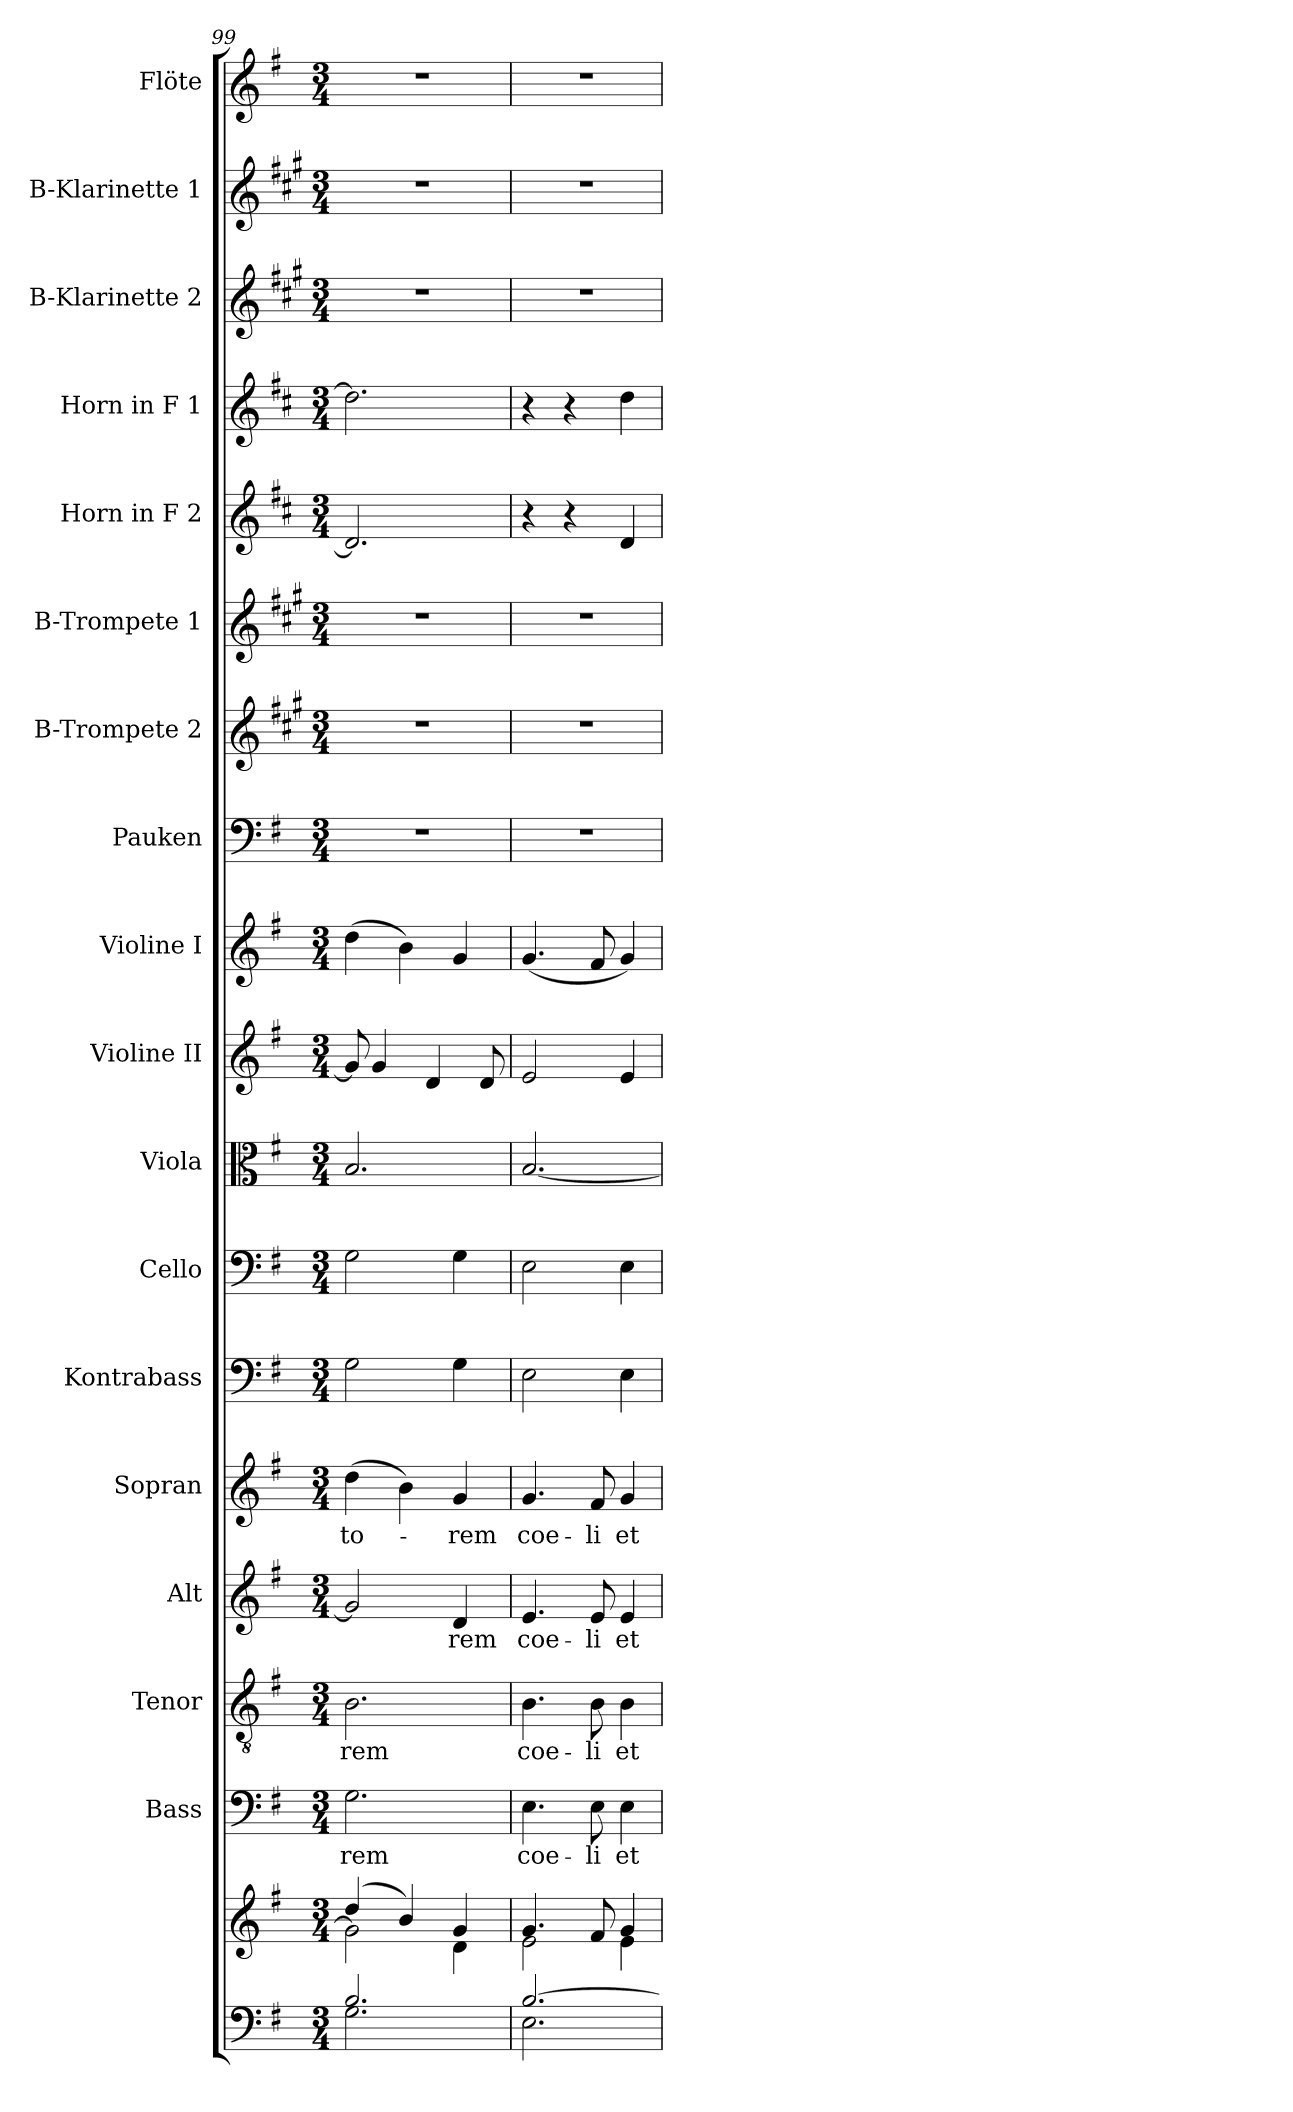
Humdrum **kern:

**kern	**kern	**kern	**text	**kern	**text	**kern	**text	**kern	**text	**kern	**kern	**kern	**kern	**kern	**kern	**kern	**kern	**kern	**kern	**kern	**kern	**kern
*part18	*part18	*part17	*part17	*part16	*part16	*part15	*part15	*part14	*part14	*part13	*part12	*part11	*part10	*part9	*part8	*part7	*part6	*part5	*part4	*part3	*part2	*part1
*staff19	*staff18	*staff17	*staff17	*staff16	*staff16	*staff15	*staff15	*staff14	*staff14	*staff13	*staff12	*staff11	*staff10	*staff9	*staff8	*staff7	*staff6	*staff5	*staff4	*staff3	*staff2	*staff1
*	*	*I"Bass	*	*I"Tenor	*	*I"Alt	*	*I"Sopran	*	*I"Kontrabass	*I"Cello	*I"Viola	*I"Violine II	*I"Violine I	*I"Pauken	*I"B-Trompete 2	*I"B-Trompete 1	*I"Horn in F 2	*I"Horn in F 1	*I"B-Klarinette 2	*I"B-Klarinette 1	*I"Flöte
*	*	*I'B.	*	*I'T.	*	*I'A.	*	*I'S.	*	*I'Kb.	*	*I'Vla.	*I'Vl. II	*I'Vl. I	*I'Pk.	*I'Trp. 2	*I'Trp. 1	*	*	*I'Kl. 2	*I'Kl. 1	*I'Fl.
*clefF4	*clefG2	*clefF4	*	*clefGv2	*	*clefG2	*	*clefG2	*	*clefF4	*clefF4	*clefC3	*clefG2	*clefG2	*clefF4	*clefG2	*clefG2	*clefG2	*clefG2	*clefG2	*clefG2	*clefG2
*	*	*	*	*	*	*	*	*	*	*ITrd7c12	*	*	*	*	*	*ITrd1c2	*ITrd1c2	*ITrd4c7	*ITrd4c7	*ITrd1c2	*ITrd1c2	*
*k[f#]	*k[f#]	*k[f#]	*	*k[f#]	*	*k[f#]	*	*k[f#]	*	*k[f#]	*k[f#]	*k[f#]	*k[f#]	*k[f#]	*k[f#]	*k[f#]	*k[f#]	*k[f#]	*k[f#]	*k[f#]	*k[f#]	*k[f#]
*G:	*G:	*G:	*	*G:	*	*G:	*	*G:	*	*G:	*G:	*G:	*G:	*G:	*G:	*G:	*G:	*G:	*G:	*G:	*G:	*G:
*M3/4	*M3/4	*M3/4	*	*M3/4	*	*M3/4	*	*M3/4	*	*M3/4	*M3/4	*M3/4	*M3/4	*M3/4	*M3/4	*M3/4	*M3/4	*M3/4	*M3/4	*M3/4	*M3/4	*M3/4
=99	=99	=99	=99	=99	=99	=99	=99	=99	=99	=99	=99	=99	=99	=99	=99	=99	=99	=99	=99	=99	=99	=99
*^	*^	*	*	*	*	*	*	*	*	*	*	*	*	*	*	*	*	*	*	*	*	*
!	!	!	!	!	!LO:LY:b	!	!LO:LY:b	!	!	!	!LO:LY:b	!	!	!	!	!	!	!	!	!	!	!	!	!
2.B/	2.G\	(4dd/	2g\]	2.G\	-rem	2.B\	-rem	2g/]	.	(>4dd\	-to-	2GG\	2G\	2.B/	8g/]	(>4dd\	2.r	2.r	2.r	2.G/]	2.g\]	2.r	2.r	2.r
.	.	.	.	.	.	.	.	.	.	.	.	.	.	.	4g/	.	.	.	.	.	.	.	.	.
.	.	4b/)	.	.	.	.	.	.	.	4b\)	.	.	.	.	.	4b\)	.	.	.	.	.	.	.	.
.	.	.	.	.	.	.	.	.	.	.	.	.	.	.	4d/	.	.	.	.	.	.	.	.	.
!	!	!	!	!	!	!	!	!	!LO:LY:b	!	!LO:LY:b	!	!	!	!	!	!	!	!	!	!	!	!	!
.	.	4g/	4d\	.	.	.	.	4d/	-rem	4g/	-rem	4GG\	4G\	.	.	4g/	.	.	.	.	.	.	.	.
.	.	.	.	.	.	.	.	.	.	.	.	.	.	.	8d/	.	.	.	.	.	.	.	.	.
=100	=100	=100	=100	=100	=100	=100	=100	=100	=100	=100	=100	=100	=100	=100	=100	=100	=100	=100	=100	=100	=100	=100	=100	=100
!	!	!	!	!	!LO:LY:b	!	!LO:LY:b	!	!LO:LY:b	!	!LO:LY:b	!	!	!	!	!	!	!	!	!	!	!	!	!
[>2.B/	2.E\	4.g/	2e\	4.E\	coe-	4.B\	coe-	4.e/	coe-	4.g/	coe-	2EE\	2E\	[2.B/	2e/	(<4.g/	2.r	2.r	2.r	4r	4r	2.r	2.r	2.r
.	.	.	.	.	.	.	.	.	.	.	.	.	.	.	.	.	.	.	.	4r	4r	.	.	.
!	!	!	!	!	!LO:LY:b	!	!LO:LY:b	!	!LO:LY:b	!	!LO:LY:b	!	!	!	!	!	!	!	!	!	!	!	!	!
.	.	8f#/	.	8E\	-li	8B\	-li	8e/	-li	8f#/	-li	.	.	.	.	8f#/	.	.	.	.	.	.	.	.
!	!	!	!	!	!LO:LY:b	!	!LO:LY:b	!	!LO:LY:b	!	!LO:LY:b	!	!	!	!	!	!	!	!	!	!	!	!	!
.	.	4g/	4e\	4E\	et	4B\	et	4e/	et	4g/	et	4EE\	4E\	.	4e/	4g/)	.	.	.	4G/	4g\	.	.	.
*v	*v	*	*	*	*	*	*	*	*	*	*	*	*	*	*	*	*	*	*	*	*	*	*	*
*	*v	*v	*	*	*	*	*	*	*	*	*	*	*	*	*	*	*	*	*	*	*	*	*
=	=	=	=	=	=	=	=	=	=	=	=	=	=	=	=	=	=	=	=	=	=	=
*-	*-	*-	*-	*-	*-	*-	*-	*-	*-	*-	*-	*-	*-	*-	*-	*-	*-	*-	*-	*-	*-	*-
